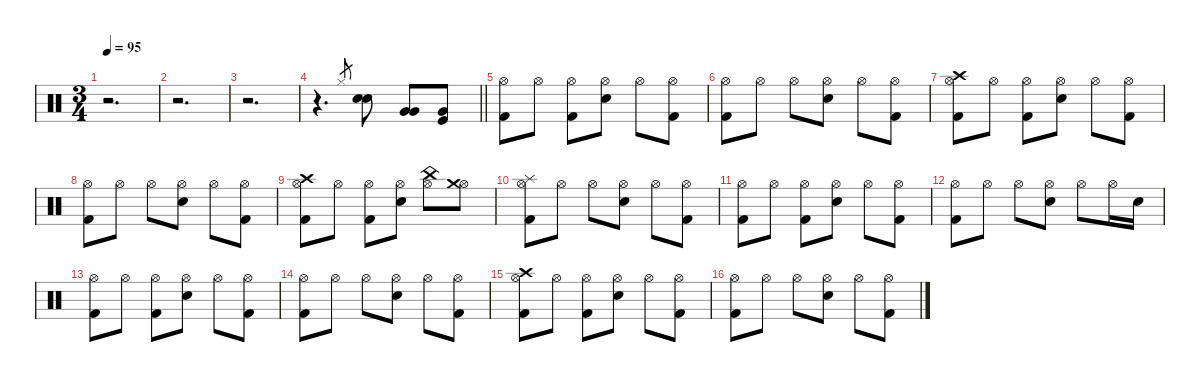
\defaultSystemsLayout 4
\hideDynamics
\bracketExtendMode nobrackets
\multiBarRest
\singleTrackTrackNamePolicy hidden
\multiTrackTrackNamePolicy hidden
\firstSystemTrackNameMode fullname
\firstSystemTrackNameOrientation horizontal
\otherSystemsTrackNameOrientation horizontal
\track ("Drums" "drm.") {defaultSystemsLayout 4 instrument percussion}
\staff {score}
\articulation defaults
\ts (3 4)
\beaming (8 2 2 2)
\tempo 95
\clef neutral
\ks c
r.2{d dy fff beam Down} |
r.2{d beam Down} |
r.2{d beam Down} |
\barLineRight lightlight
r.4{d beam Down} "Hi-Hat (closed)".8{gr beam Up} ("Snare (hit) 2" "Snare (hit) 2").8{beam Down} ("Very Low Tom (hit)" "Very Low Tom (hit)").8{dy ff beam Up} ("Very Low Tom (hit)" "Kick (hit)").8{dy fff beam Up} |
("Hi-Hat (open)" "Kick (hit) 2").8{dy ff beam Down} "Hi-Hat (open)".8{beam Down} ("Hi-Hat (open)" "Kick (hit) 2").8{beam Down} ("Hi-Hat (open)" "Snare (hit) 2").8{beam Down} "Hi-Hat (open)".8{beam Down} ("Hi-Hat (open)" "Kick (hit) 2").8{beam Down} |
("Hi-Hat (open)" "Kick (hit) 2").8{beam Down} "Hi-Hat (open)".8{beam Down} "Hi-Hat (open)".8{beam Down} ("Hi-Hat (open)" "Snare (hit) 2").8{beam Down} "Hi-Hat (open)".8{beam Down} ("Hi-Hat (open)" "Kick (hit) 2").8{beam Down} |
("Hi-Hat (open)" "Crash high (hit)" "Kick (hit) 2").8{beam Down} "Hi-Hat (open)".8{beam Down} ("Hi-Hat (open)" "Kick (hit) 2").8{beam Down} ("Hi-Hat (open)" "Snare (hit) 2").8{beam Down} "Hi-Hat (open)".8{beam Down} ("Hi-Hat (open)" "Kick (hit) 2").8{beam Down} |
("Hi-Hat (open)" "Kick (hit) 2").8{beam Down} "Hi-Hat (open)".8{beam Down} "Hi-Hat (open)".8{beam Down} ("Hi-Hat (open)" "Snare (hit) 2").8{beam Down} "Hi-Hat (open)".8{beam Down} ("Hi-Hat (open)" "Kick (hit) 2").8{beam Down} |
("Hi-Hat (open)" "Crash high (hit)" "Kick (hit) 2").8{beam Down} "Hi-Hat (open)".8{beam Down} ("Hi-Hat (open)" "Kick (hit) 2").8{beam Down} ("Hi-Hat (open)" "Snare (hit) 2").8{beam Down} ("Hi-Hat (open)" "China (hit)").8{dy fff beam Down} ("Hi-Hat (open)" "Crash medium (hit)").8{dy ff beam Down} |
("Hi-Hat (open)" "Splash (hit)" "Kick (hit) 2").8{beam Down} "Hi-Hat (open)".8{beam Down} "Hi-Hat (open)".8{beam Down} ("Hi-Hat (open)" "Snare (hit) 2").8{beam Down} "Hi-Hat (open)".8{beam Down} ("Hi-Hat (open)" "Kick (hit) 2").8{beam Down} |
("Hi-Hat (open)" "Kick (hit) 2").8{beam Down} "Hi-Hat (open)".8{beam Down} ("Hi-Hat (open)" "Kick (hit) 2").8{beam Down} ("Hi-Hat (open)" "Snare (hit) 2").8{beam Down} "Hi-Hat (open)".8{beam Down} ("Hi-Hat (open)" "Kick (hit) 2").8{beam Down} |
("Hi-Hat (open)" "Kick (hit) 2").8{beam Down} "Hi-Hat (open)".8{beam Down} "Hi-Hat (open)".8{beam Down} ("Hi-Hat (open)" "Snare (hit) 2").8{beam Down} "Hi-Hat (open)".8{beam Down} "Hi-Hat (open)".16{beam Down} "Snare (hit) 2".16{dy fff beam Down} |
("Hi-Hat (open)" "Kick (hit) 2").8{dy ff beam Down} "Hi-Hat (open)".8{beam Down} ("Hi-Hat (open)" "Kick (hit) 2").8{beam Down} ("Hi-Hat (open)" "Snare (hit) 2").8{beam Down} "Hi-Hat (open)".8{beam Down} ("Hi-Hat (open)" "Kick (hit) 2").8{beam Down} |
("Hi-Hat (open)" "Kick (hit) 2").8{beam Down} "Hi-Hat (open)".8{beam Down} "Hi-Hat (open)".8{beam Down} ("Hi-Hat (open)" "Snare (hit) 2").8{dy f beam Down} "Hi-Hat (open)".8{dy ff beam Down} ("Hi-Hat (open)" "Kick (hit) 2").8{beam Down} |
("Hi-Hat (open)" "Crash high (hit)" "Kick (hit) 2").8{beam Down} "Hi-Hat (open)".8{beam Down} ("Hi-Hat (open)" "Kick (hit) 2").8{beam Down} ("Hi-Hat (open)" "Snare (hit) 2").8{beam Down} "Hi-Hat (open)".8{beam Down} ("Hi-Hat (open)" "Kick (hit) 2").8{beam Down} |
("Hi-Hat (open)" "Kick (hit) 2").8{beam Down} "Hi-Hat (open)".8{beam Down} "Hi-Hat (open)".8{beam Down} ("Hi-Hat (open)" "Snare (hit) 2").8{beam Down} "Hi-Hat (open)".8{beam Down} ("Hi-Hat (open)" "Kick (hit) 2").8{beam Down}
